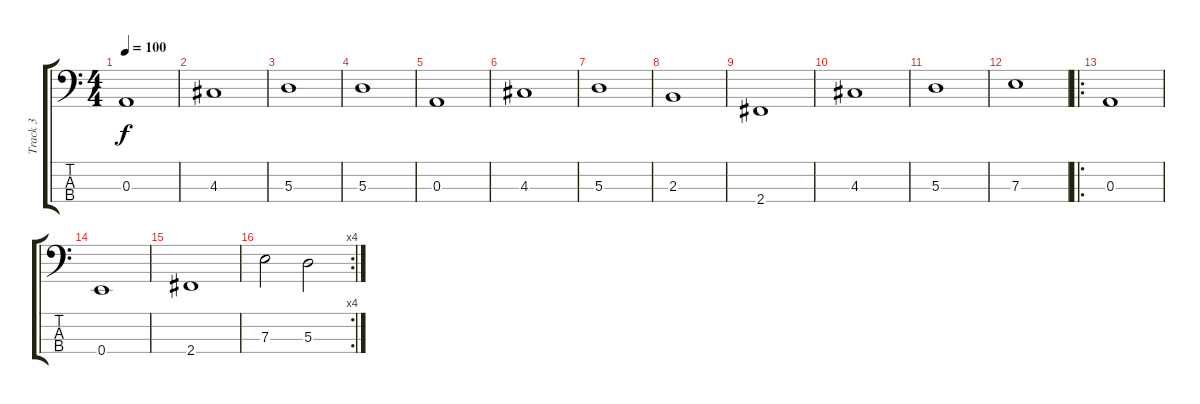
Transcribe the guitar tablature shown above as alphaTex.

\track ("Track 3" "Track 3") {instrument electricbassfinger}
\staff {score tabs}
\tuning (G2 D2 A1 E1) {hide}
\ts (4 4)
\tempo 100
\clef f4
\ks c
0.3.1{dy f} |
4.3.1 |
5.3.1 |
5.3.1 |
0.3.1 |
4.3.1 |
5.3.1 |
2.3.1 |
2.4.1 |
4.3.1 |
5.3.1 |
7.3.1 |
\ro
0.3.1 |
0.4.1 |
2.4.1 |
\rc 4
7.3.2 5.3.2
